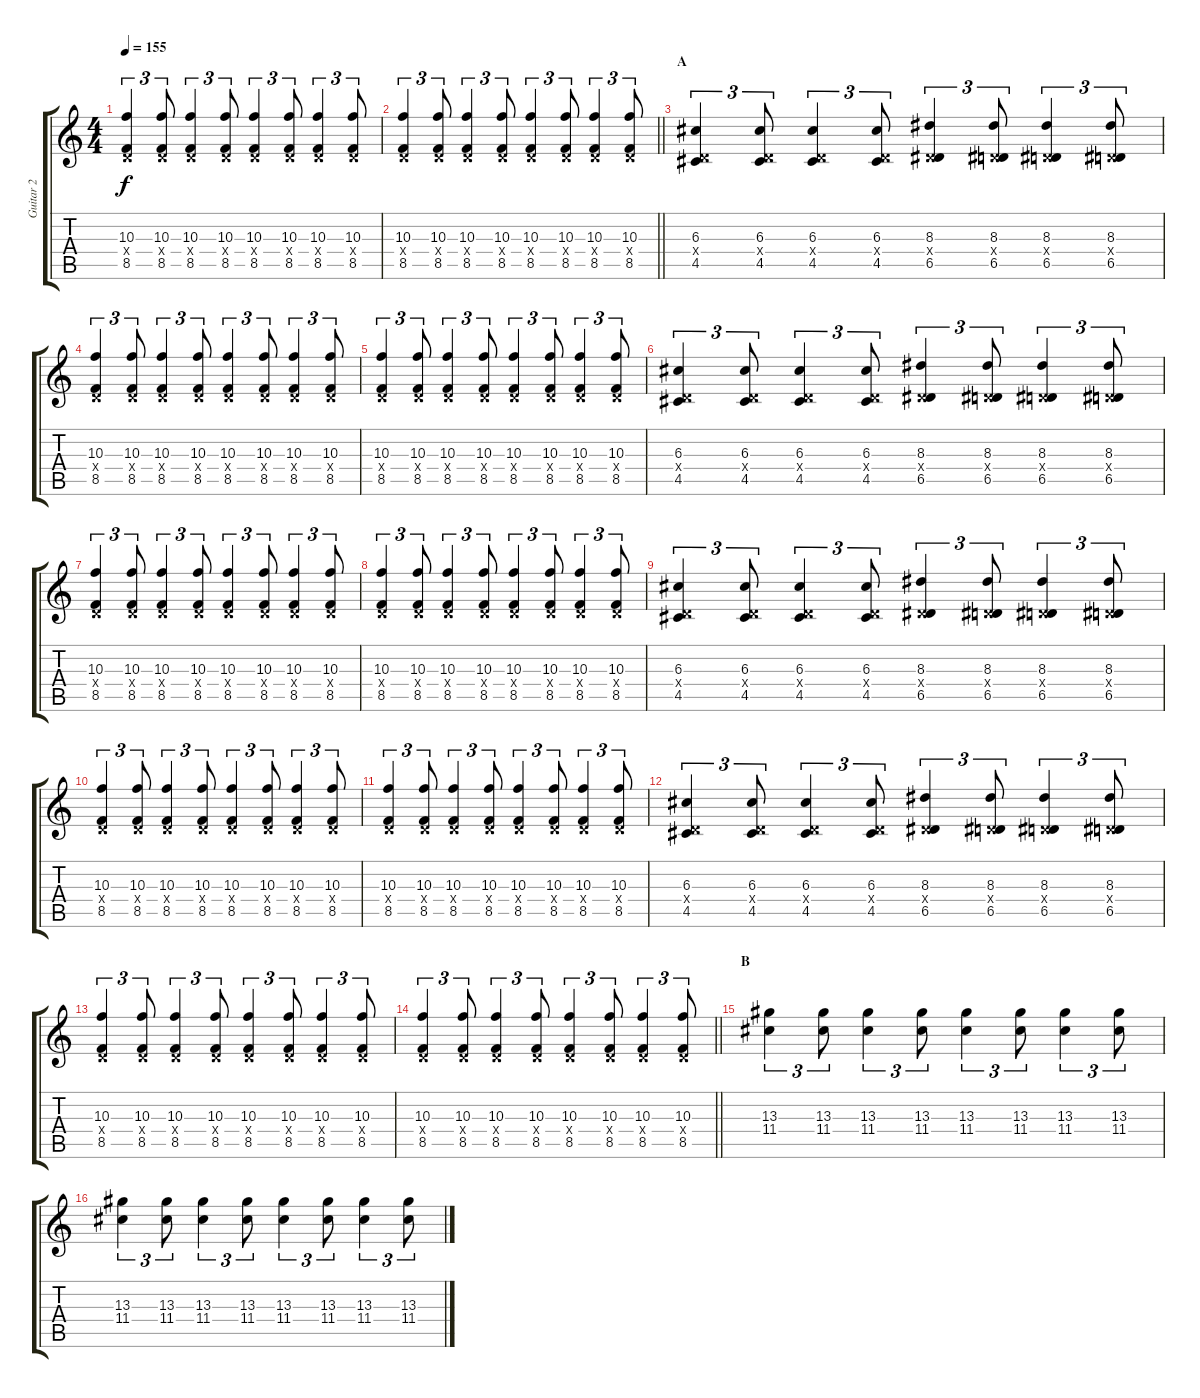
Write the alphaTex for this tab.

\track ("Guitar 2" "Guitar 2") {instrument overdrivenguitar}
\staff {score tabs}
\tuning (E4 B3 G3 D3 A2 E2) {hide}
\ts (4 4)
\tempo 155
\clef g2
\ks c
(10.3 0.4{x} 8.5).4{tu (3 2) dy f} (10.3 0.4{x} 8.5).8{tu (3 2)} (10.3 0.4{x} 8.5).4{tu (3 2)} (10.3 0.4{x} 8.5).8{tu (3 2)} (10.3 0.4{x} 8.5).4{tu (3 2)} (10.3 0.4{x} 8.5).8{tu (3 2)} (10.3 0.4{x} 8.5).4{tu (3 2)} (10.3 0.4{x} 8.5).8{tu (3 2)} |
\barLineRight lightlight
(10.3 0.4{x} 8.5).4{tu (3 2)} (10.3 0.4{x} 8.5).8{tu (3 2)} (10.3 0.4{x} 8.5).4{tu (3 2)} (10.3 0.4{x} 8.5).8{tu (3 2)} (10.3 0.4{x} 8.5).4{tu (3 2)} (10.3 0.4{x} 8.5).8{tu (3 2)} (10.3 0.4{x} 8.5).4{tu (3 2)} (10.3 0.4{x} 8.5).8{tu (3 2)} |
\section ("" "A")
(6.3 0.4{x} 4.5).4{tu (3 2)} (6.3 0.4{x} 4.5).8{tu (3 2)} (6.3 0.4{x} 4.5).4{tu (3 2)} (6.3 0.4{x} 4.5).8{tu (3 2)} (8.3 0.4{x} 6.5).4{tu (3 2)} (8.3 0.4{x} 6.5).8{tu (3 2)} (8.3 0.4{x} 6.5).4{tu (3 2)} (8.3 0.4{x} 6.5).8{tu (3 2)} |
(10.3 0.4{x} 8.5).4{tu (3 2)} (10.3 0.4{x} 8.5).8{tu (3 2)} (10.3 0.4{x} 8.5).4{tu (3 2)} (10.3 0.4{x} 8.5).8{tu (3 2)} (10.3 0.4{x} 8.5).4{tu (3 2)} (10.3 0.4{x} 8.5).8{tu (3 2)} (10.3 0.4{x} 8.5).4{tu (3 2)} (10.3 0.4{x} 8.5).8{tu (3 2)} |
(10.3 0.4{x} 8.5).4{tu (3 2)} (10.3 0.4{x} 8.5).8{tu (3 2)} (10.3 0.4{x} 8.5).4{tu (3 2)} (10.3 0.4{x} 8.5).8{tu (3 2)} (10.3 0.4{x} 8.5).4{tu (3 2)} (10.3 0.4{x} 8.5).8{tu (3 2)} (10.3 0.4{x} 8.5).4{tu (3 2)} (10.3 0.4{x} 8.5).8{tu (3 2)} |
(6.3 0.4{x} 4.5).4{tu (3 2)} (6.3 0.4{x} 4.5).8{tu (3 2)} (6.3 0.4{x} 4.5).4{tu (3 2)} (6.3 0.4{x} 4.5).8{tu (3 2)} (8.3 0.4{x} 6.5).4{tu (3 2)} (8.3 0.4{x} 6.5).8{tu (3 2)} (8.3 0.4{x} 6.5).4{tu (3 2)} (8.3 0.4{x} 6.5).8{tu (3 2)} |
(10.3 0.4{x} 8.5).4{tu (3 2)} (10.3 0.4{x} 8.5).8{tu (3 2)} (10.3 0.4{x} 8.5).4{tu (3 2)} (10.3 0.4{x} 8.5).8{tu (3 2)} (10.3 0.4{x} 8.5).4{tu (3 2)} (10.3 0.4{x} 8.5).8{tu (3 2)} (10.3 0.4{x} 8.5).4{tu (3 2)} (10.3 0.4{x} 8.5).8{tu (3 2)} |
(10.3 0.4{x} 8.5).4{tu (3 2)} (10.3 0.4{x} 8.5).8{tu (3 2)} (10.3 0.4{x} 8.5).4{tu (3 2)} (10.3 0.4{x} 8.5).8{tu (3 2)} (10.3 0.4{x} 8.5).4{tu (3 2)} (10.3 0.4{x} 8.5).8{tu (3 2)} (10.3 0.4{x} 8.5).4{tu (3 2)} (10.3 0.4{x} 8.5).8{tu (3 2)} |
(6.3 0.4{x} 4.5).4{tu (3 2)} (6.3 0.4{x} 4.5).8{tu (3 2)} (6.3 0.4{x} 4.5).4{tu (3 2)} (6.3 0.4{x} 4.5).8{tu (3 2)} (8.3 0.4{x} 6.5).4{tu (3 2)} (8.3 0.4{x} 6.5).8{tu (3 2)} (8.3 0.4{x} 6.5).4{tu (3 2)} (8.3 0.4{x} 6.5).8{tu (3 2)} |
(10.3 0.4{x} 8.5).4{tu (3 2)} (10.3 0.4{x} 8.5).8{tu (3 2)} (10.3 0.4{x} 8.5).4{tu (3 2)} (10.3 0.4{x} 8.5).8{tu (3 2)} (10.3 0.4{x} 8.5).4{tu (3 2)} (10.3 0.4{x} 8.5).8{tu (3 2)} (10.3 0.4{x} 8.5).4{tu (3 2)} (10.3 0.4{x} 8.5).8{tu (3 2)} |
(10.3 0.4{x} 8.5).4{tu (3 2)} (10.3 0.4{x} 8.5).8{tu (3 2)} (10.3 0.4{x} 8.5).4{tu (3 2)} (10.3 0.4{x} 8.5).8{tu (3 2)} (10.3 0.4{x} 8.5).4{tu (3 2)} (10.3 0.4{x} 8.5).8{tu (3 2)} (10.3 0.4{x} 8.5).4{tu (3 2)} (10.3 0.4{x} 8.5).8{tu (3 2)} |
(6.3 0.4{x} 4.5).4{tu (3 2)} (6.3 0.4{x} 4.5).8{tu (3 2)} (6.3 0.4{x} 4.5).4{tu (3 2)} (6.3 0.4{x} 4.5).8{tu (3 2)} (8.3 0.4{x} 6.5).4{tu (3 2)} (8.3 0.4{x} 6.5).8{tu (3 2)} (8.3 0.4{x} 6.5).4{tu (3 2)} (8.3 0.4{x} 6.5).8{tu (3 2)} |
(10.3 0.4{x} 8.5).4{tu (3 2)} (10.3 0.4{x} 8.5).8{tu (3 2)} (10.3 0.4{x} 8.5).4{tu (3 2)} (10.3 0.4{x} 8.5).8{tu (3 2)} (10.3 0.4{x} 8.5).4{tu (3 2)} (10.3 0.4{x} 8.5).8{tu (3 2)} (10.3 0.4{x} 8.5).4{tu (3 2)} (10.3 0.4{x} 8.5).8{tu (3 2)} |
\barLineRight lightlight
(10.3 0.4{x} 8.5).4{tu (3 2)} (10.3 0.4{x} 8.5).8{tu (3 2)} (10.3 0.4{x} 8.5).4{tu (3 2)} (10.3 0.4{x} 8.5).8{tu (3 2)} (10.3 0.4{x} 8.5).4{tu (3 2)} (10.3 0.4{x} 8.5).8{tu (3 2)} (10.3 0.4{x} 8.5).4{tu (3 2)} (10.3 0.4{x} 8.5).8{tu (3 2)} |
\section ("" "B")
(13.3 11.4).4{tu (3 2)} (13.3 11.4).8{tu (3 2)} (13.3 11.4).4{tu (3 2)} (13.3 11.4).8{tu (3 2)} (13.3 11.4).4{tu (3 2)} (13.3 11.4).8{tu (3 2)} (13.3 11.4).4{tu (3 2)} (13.3 11.4).8{tu (3 2)} |
(13.3 11.4).4{tu (3 2)} (13.3 11.4).8{tu (3 2)} (13.3 11.4).4{tu (3 2)} (13.3 11.4).8{tu (3 2)} (13.3 11.4).4{tu (3 2)} (13.3 11.4).8{tu (3 2)} (13.3 11.4).4{tu (3 2)} (13.3 11.4).8{tu (3 2)}
